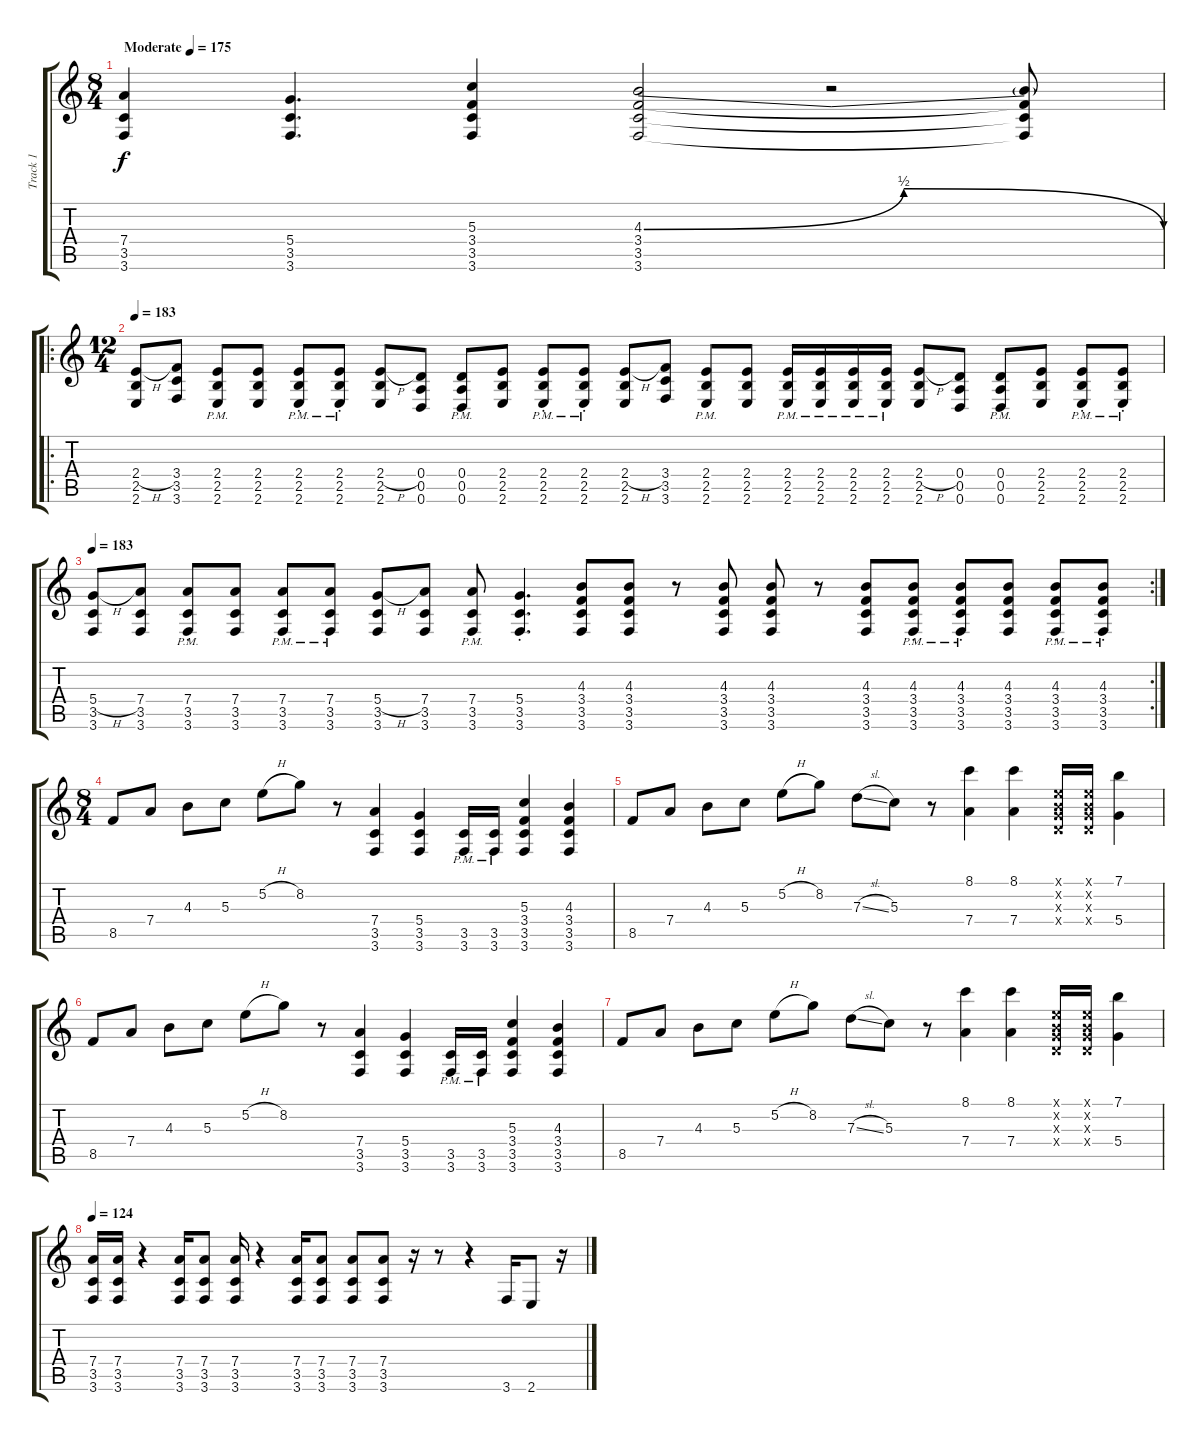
\track ("Track 1" "Track 1") {instrument distortionguitar}
\staff {score tabs}
\tuning (E4 B3 G3 D3 A2 D2) {hide}
\ts (8 4)
\tempo (175 "Moderate")
\tempo 170
\tempo (175 "Moderate")
\clef g2
\ks c
(7.4 3.5 3.6).4{dy f instrument distortionguitar} (5.4 3.5 3.6).4{d} (5.3 3.4 3.5 3.6).4 (4.3{be (bendrelease 0 0 30 2 30 2 60 0)} 3.4 3.5 3.6).2 r.2 (4.3{t} 3.4{t} 3.5{t} 3.6{t}).8 |
\ro
\ts (12 4)
\tempo 183
(2.4{h} 2.5 2.6).8 (3.4 3.5 3.6).8 (2.4{pm} 2.5 2.6).8 (2.4 2.5 2.6).8 (2.4{pm st} 2.5{st} 2.6{st}).8 (2.4{pm st} 2.5{st} 2.6{st}).8 (2.4{h} 2.5 2.6).8 (0.4 0.5 0.6).8 (0.4 0.5 0.6{pm}).8 (2.4 2.5 2.6).8 (2.4{pm st} 2.5{pm st} 2.6{pm st}).8 (2.4{pm st} 2.5{pm st} 2.6{pm st}).8 (2.4{h} 2.5 2.6).8 (3.4 3.5 3.6).8 (2.4{pm} 2.5 2.6).8 (2.4 2.5 2.6).8 (2.4{pm} 2.5 2.6).16 (2.4{pm} 2.5 2.6).16 (2.4{pm} 2.5 2.6).16 (2.4{pm} 2.5 2.6).16 (2.4{h} 2.5 2.6).8 (0.4 0.5 0.6).8 (0.4 0.5{pm} 0.6).8 (2.4 2.5 2.6).8 (2.4{pm st} 2.5{pm st} 2.6{pm st}).8 (2.4{pm st} 2.5{pm st} 2.6{pm st}).8 |
\rc 2
\tempo 183
(5.4{h} 3.5 3.6).8 (7.4 3.5 3.6).8 (7.4{pm} 3.5{st} 3.6).8 (7.4 3.5 3.6).8 (7.4{pm} 3.5 3.6).8 (7.4{pm} 3.5 3.6).8 (5.4{h} 3.5 3.6).8 (7.4 3.5 3.6).8 (7.4 3.5 3.6{pm}).8 (5.4{st} 3.5{st} 3.6{st}).4{d} (4.3 3.4 3.5 3.6).8 (4.3 3.4 3.5 3.6).8 r.8 (4.3 3.4 3.5 3.6).8 (4.3 3.4 3.5 3.6).8 r.8 (4.3 3.4 3.5 3.6).8 (4.3{pm st} 3.4{pm st} 3.5{pm st} 3.6{pm st}).8 (4.3{pm st} 3.4{st} 3.5{st} 3.6{st}).8 (4.3 3.4 3.5 3.6).8 (4.3{st} 3.4{pm st} 3.5{st} 3.6{st}).8 (4.3{st} 3.4{pm st} 3.5{st} 3.6{st}).8 |
\ts (8 4)
8.5.8 7.4.8 4.3.8 5.3.8 5.2{h}.8 8.2.8 r.8 (7.4 3.5 3.6).4 (5.4 3.5 3.6).4 (3.5{pm} 3.6).16 (3.5{pm} 3.6).16 (5.3 3.4 3.5 3.6).4 (4.3 3.4 3.5 3.6).4 |
8.5.8 7.4.8 4.3.8 5.3.8 5.2{h}.8 8.2.8 7.3{sl}.8 5.3.8 r.8 (8.1 7.4).4 (8.1 7.4).4 (0.1{x} 0.2{x} 0.3{x} 0.4{x}).16 (0.1{x} 0.2{x} 0.3{x} 0.4{x}).16 (7.1 5.4).4 |
8.5.8 7.4.8 4.3.8 5.3.8 5.2{h}.8 8.2.8 r.8 (7.4 3.5 3.6).4 (5.4 3.5 3.6).4 (3.5{pm} 3.6).16 (3.5{pm} 3.6).16 (5.3 3.4 3.5 3.6).4 (4.3 3.4 3.5 3.6).4 |
8.5.8 7.4.8 4.3.8 5.3.8 5.2{h}.8 8.2.8 7.3{sl}.8 5.3.8 r.8 (8.1 7.4).4 (8.1 7.4).4 (0.1{x} 0.2{x} 0.3{x} 0.4{x}).16 (0.1{x} 0.2{x} 0.3{x} 0.4{x}).16 (7.1 5.4).4 |
\tempo 124
(7.4 3.5 3.6).16 (7.4 3.5 3.6).16 r.4 (7.4 3.5 3.6).16 (7.4 3.5 3.6).8 (7.4 3.5 3.6).16 r.4 (7.4 3.5 3.6).16 (7.4 3.5 3.6).8 (7.4 3.5 3.6).8 (7.4 3.5 3.6).8 r.16 r.8 r.4 3.6.16 2.6.8 r.16
